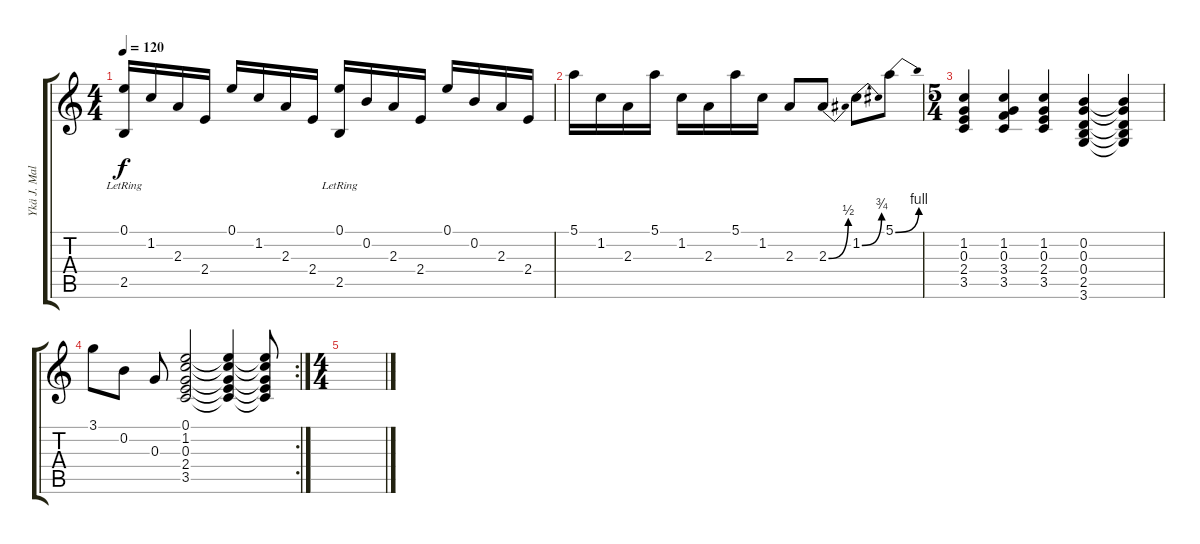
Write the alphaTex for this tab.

\track ("Ykä J. Malmivaara" "Ykä J. Mal") {instrument overdrivenguitar}
\staff {score tabs}
\tuning (E4 B3 G3 D3 A2 E2) {hide}
\ts (4 4)
\tempo 120
\clef g2
\ks c
(0.1 2.5{lr}).16{dy f} 1.2.16 2.3.16 2.4.16 0.1.16 1.2.16 2.3.16 2.4.16 (0.1 2.5{lr}).16 0.2.16 2.3.16 2.4.16 0.1.16 0.2.16 2.3.16 2.4.16 |
5.1.16 1.2.16 2.3.16 5.1.16 1.2.16 2.3.16 5.1.16 1.2.16 2.3.8 2.3{be (bend 0 0 60 2)}.8 1.2{be (bend 0 0 60 3)}.8 5.1{be (bend 0 0 60 4)}.8 |
\ts (5 4)
(1.2 0.3 2.4 3.5).4 (1.2 0.3 3.4 3.5).4 (1.2 0.3 2.4 3.5).4 (0.2 0.3 0.4 2.5 3.6).4 (0.2{t} 0.3{t} 0.4{t} 2.5{t} 3.6{t}).4 |
\rc 2
3.1.8 0.2.8 0.3.8 (0.1 1.2 0.3 2.4 3.5).2 (0.1{t} 1.2{t} 0.3{t} 2.4{t} 3.5{t}).4 (0.1{t} 1.2{t} 0.3{t} 2.4{t} 3.5{t}).8 |
\ts (4 4)
